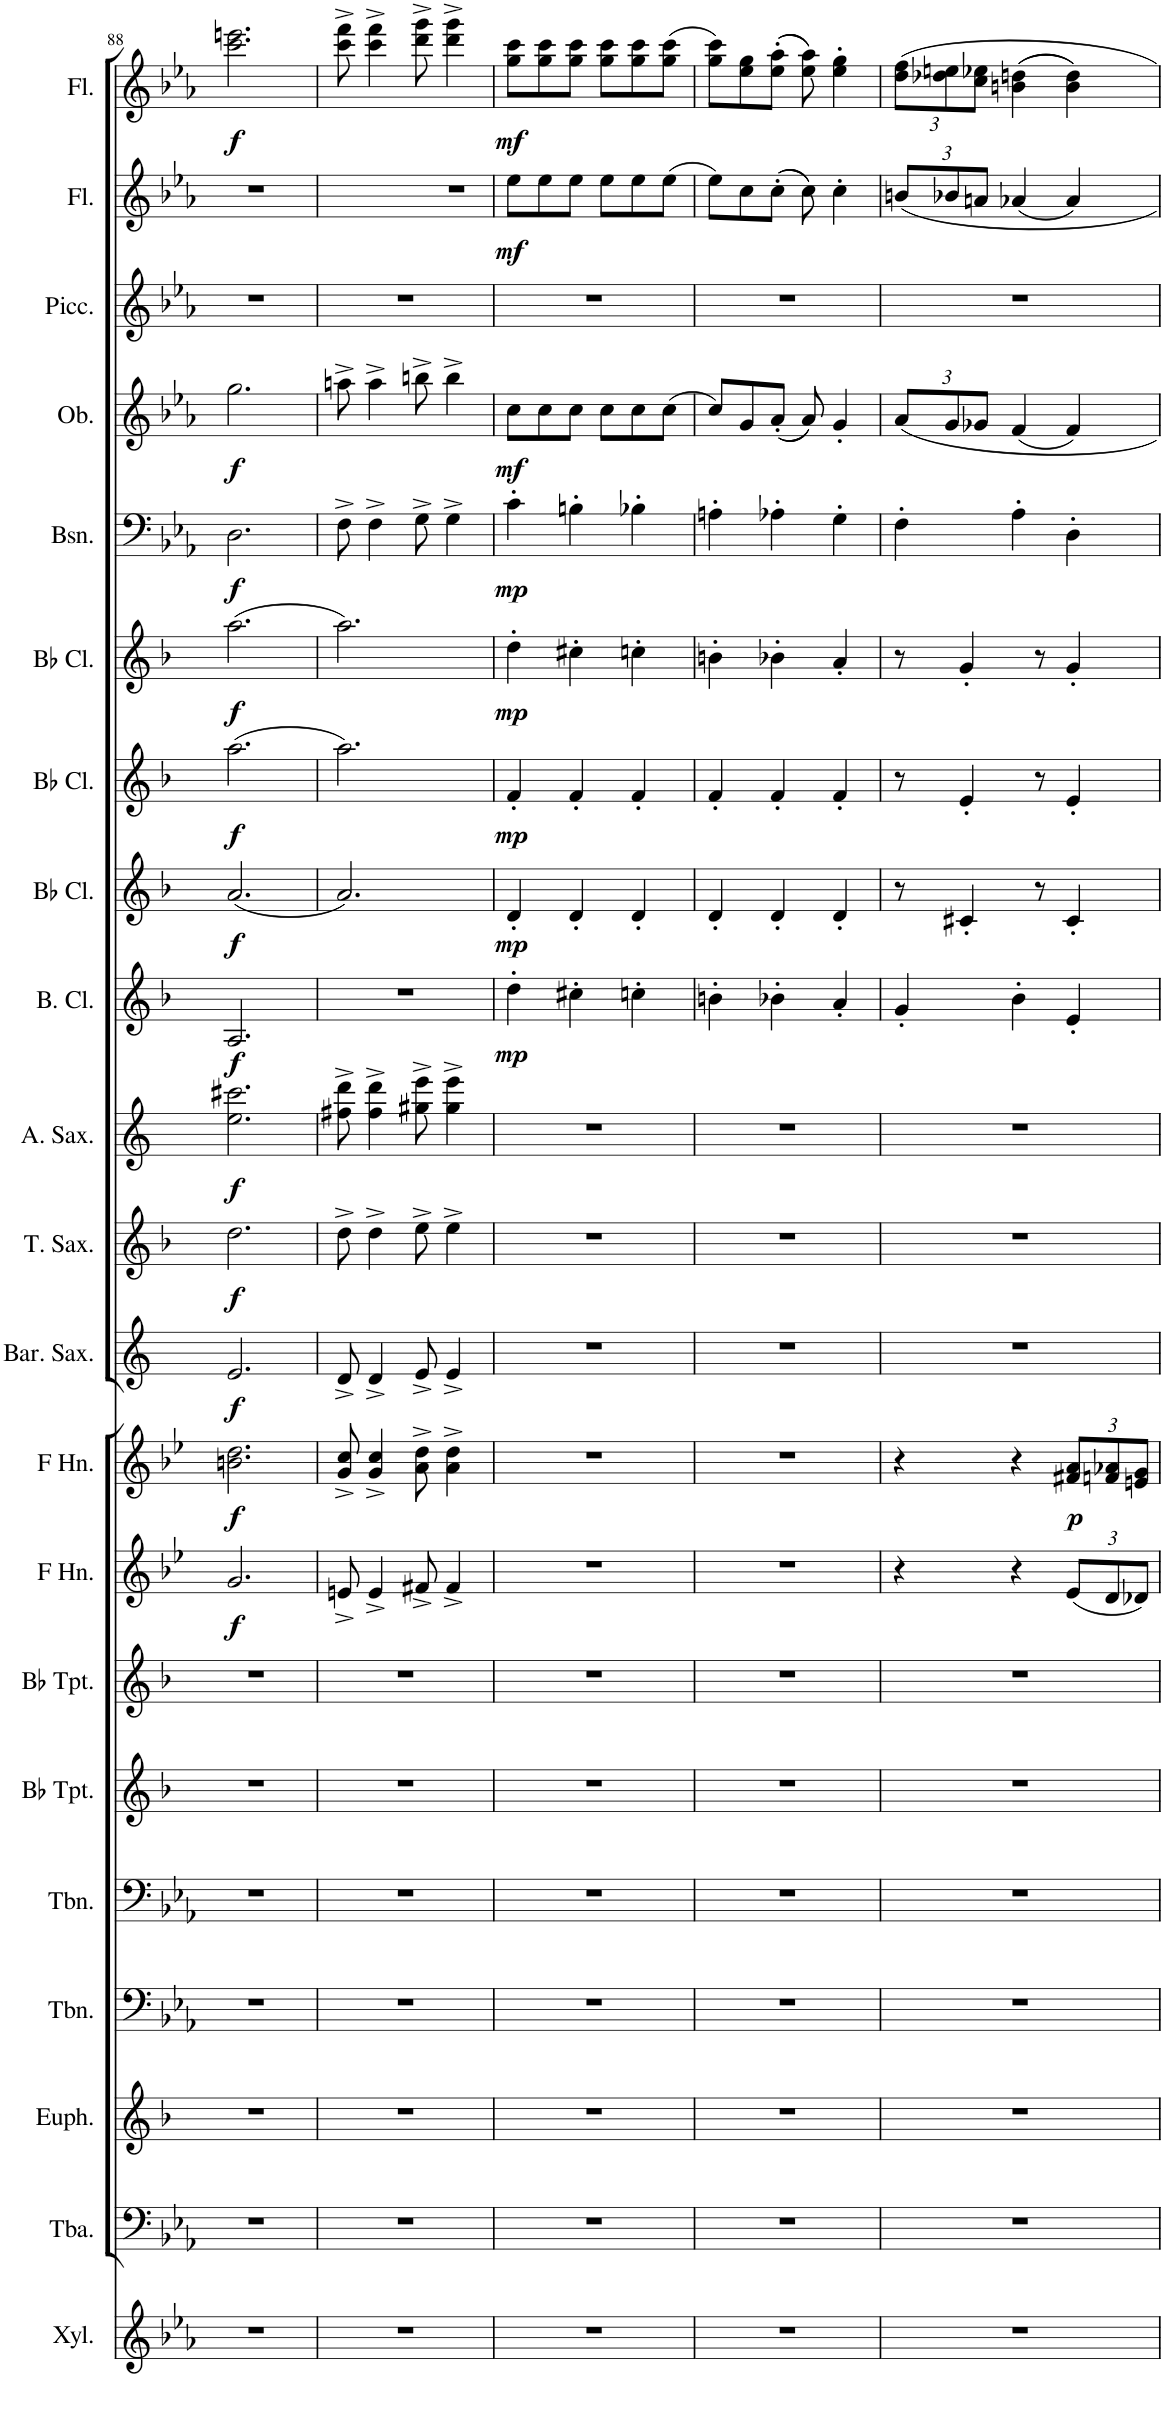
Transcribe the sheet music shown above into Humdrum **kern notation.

**kern	**kern	**kern	**kern	**kern	**kern	**kern	**kern	**dynam	**kern	**dynam	**kern	**dynam	**kern	**dynam	**kern	**dynam	**kern	**dynam	**kern	**dynam	**kern	**dynam	**kern	**dynam	**kern	**dynam	**kern	**dynam	**kern	**kern	**dynam	**kern	**dynam
*part21	*part20	*part19	*part18	*part17	*part16	*part15	*part14	*part14	*part13	*part13	*part12	*part12	*part11	*part11	*part10	*part10	*part9	*part9	*part8	*part8	*part7	*part7	*part6	*part6	*part5	*part5	*part4	*part4	*part3	*part2	*part2	*part1	*part1
*staff21	*staff20	*staff19	*staff18	*staff17	*staff16	*staff15	*staff14	*staff14	*staff13	*staff13	*staff12	*staff12	*staff11	*staff11	*staff10	*staff10	*staff9	*staff9	*staff8	*staff8	*staff7	*staff7	*staff6	*staff6	*staff5	*staff5	*staff4	*staff4	*staff3	*staff2	*staff2	*staff1	*staff1
*I"Xylophone	*I"Tuba	*I"Eufonio	*I"Trombon 3	*I"Trombon 1-2	*I"Trompeta Bb 3	*I"Trompeta Bb 1-2	*I"Corno Fa 3	*	*I"Corno Fa 1-2	*	*I"Saxofon Baritono	*	*I"Saxofon Tenor	*	*I"Saxofon alto	*	*I"Clarinete bajo	*	*I"Clarinete Bb 3	*	*I"Clarinete Bb 2	*	*I"Clarinete Bb 1	*	*I"Fagot	*	*I"Oboe	*	*I"Piccolo	*I"Flauta 3	*	*I"Flauta 1-2	*
*I'Xyl.	*I'Tba.	*	*I'Tbn.	*I'Tbn.	*	*	*	*	*	*	*	*	*	*	*	*	*	*	*	*	*	*	*	*	*	*	*I'Ob.	*	*I'Picc.	*I'Fl.	*	*I'Fl.	*
!!LO:PB:g=z
*clefG2	*clefF4	*clefG2	*clefF4	*clefF4	*clefG2	*clefG2	*clefG2	*	*clefG2	*	*clefG2	*	*clefG2	*	*clefG2	*	*clefG2	*	*clefG2	*	*clefG2	*	*clefG2	*	*clefF4	*	*clefG2	*	*clefG2	*clefG2	*	*clefG2	*
*Trd-7c-12	*	*Trd8c14	*	*	*Trd1c2	*Trd1c2	*Trd4c7	*	*Trd4c7	*	*Trd12c21	*	*Trd8c14	*	*Trd5c9	*	*Trd8c14	*	*Trd1c2	*	*Trd1c2	*	*Trd1c2	*	*	*	*	*	*Trd-7c-12	*	*	*	*
*k[b-e-a-]	*k[b-e-a-]	*k[b-]	*k[b-e-a-]	*k[b-e-a-]	*k[b-]	*k[b-]	*k[b-e-]	*	*k[b-e-]	*	*k[]	*	*k[b-]	*	*k[]	*	*k[b-]	*	*k[b-]	*	*k[b-]	*	*k[b-]	*	*k[b-e-a-]	*	*k[b-e-a-]	*	*k[b-e-a-]	*k[b-e-a-]	*	*k[b-e-a-]	*
*M6/8	*M6/8	*M6/8	*M6/8	*M6/8	*M6/8	*M6/8	*M6/8	*	*M6/8	*	*M6/8	*	*M6/8	*	*M6/8	*	*M6/8	*	*M6/8	*	*M6/8	*	*M6/8	*	*M6/8	*	*M6/8	*	*M6/8	*M6/8	*	*M6/8	*
=88	=88	=88	=88	=88	=88	=88	=88	=88	=88	=88	=88	=88	=88	=88	=88	=88	=88	=88	=88	=88	=88	=88	=88	=88	=88	=88	=88	=88	=88	=88	=88	=88	=88
!	!	!	!	!	!	!	!	!LO:DY:b	!	!LO:DY:b	!	!LO:DY:b	!	!LO:DY:b	!	!LO:DY:b	!	!LO:DY:b	!	!LO:DY:b	!	!LO:DY:b	!	!LO:DY:b	!	!LO:DY:b	!	!LO:DY:b	!	!	!	!	!LO:DY:b
2.r	2.r	2.r	2.r	2.r	2.r	2.r	2.g/	f	2.bn\ 2.dd\	f	2.e/	f	2.dd\	f	2.ee\ 2.ccc#X\	f	2.A/	f	(2.a/	f	(2.aa\	f	(2.aa\	f	2.D\	f	2.gg\	f	2.r	2.r	.	2.ccc\ 2.eeen\	f
=89	=89	=89	=89	=89	=89	=89	=89	=89	=89	=89	=89	=89	=89	=89	=89	=89	=89	=89	=89	=89	=89	=89	=89	=89	=89	=89	=89	=89	=89	=89	=89	=89	=89
2.r	2.r	2.r	2.r	2.r	2.r	2.r	8en^/	.	8g/^ 8cc/^	.	8d^/	.	8dd^\	.	8ff#X\^ 8ddd\^	.	2.r	.	2.a/)	.	2.aa\)	.	2.aa\)	.	8F^\	.	8aan^\	.	2.r	2.r	.	8ccc\^ 8fff\^	.
.	.	.	.	.	.	.	4e^/	.	4g/^ 4cc/^	.	4d^/	.	4dd^\	.	4ff#\^ 4ddd\^	.	.	.	.	.	.	.	.	.	4F^\	.	4aa^\	.	.	.	.	4ccc\^ 4fff\^	.
.	.	.	.	.	.	.	8f#X^/	.	8a\^ 8dd\^	.	8e^/	.	8ee^\	.	8gg#X\^ 8eee\^	.	.	.	.	.	.	.	.	.	8G^\	.	8bbn^\	.	.	.	.	8ddd\^ 8ggg\^	.
.	.	.	.	.	.	.	4f#^/	.	4a\^ 4dd\^	.	4e^/	.	4ee^\	.	4gg#\^ 4eee\^	.	.	.	.	.	.	.	.	.	4G^\	.	4bb^\	.	.	.	.	4ddd\^ 4ggg\^	.
=90	=90	=90	=90	=90	=90	=90	=90	=90	=90	=90	=90	=90	=90	=90	=90	=90	=90	=90	=90	=90	=90	=90	=90	=90	=90	=90	=90	=90	=90	=90	=90	=90	=90
!	!	!	!	!	!	!	!	!	!	!	!	!	!	!	!	!	!	!LO:DY:b	!	!LO:DY:b	!	!LO:DY:b	!	!LO:DY:b	!	!LO:DY:b	!	!LO:DY:b	!	!	!LO:DY:b	!	!LO:DY:b
2.r	2.r	2.r	2.r	2.r	2.r	2.r	2.r	.	2.r	.	2.r	.	2.r	.	2.r	.	4dd'\	mp	4d'/	mp	4f'/	mp	4dd'\	mp	4c'\	mp	8cc\L	mf	2.r	8ee-\L	mf	8gg\ 8ccc\L	mf
.	.	.	.	.	.	.	.	.	.	.	.	.	.	.	.	.	.	.	.	.	.	.	.	.	.	.	8cc\	.	.	8ee-\	.	8gg\ 8ccc\	.
.	.	.	.	.	.	.	.	.	.	.	.	.	.	.	.	.	4cc#X'\	.	4d'/	.	4f'/	.	4cc#X'\	.	4Bn'\	.	8cc\J	.	.	8ee-\J	.	8gg\ 8ccc\J	.
.	.	.	.	.	.	.	.	.	.	.	.	.	.	.	.	.	.	.	.	.	.	.	.	.	.	.	8cc\L	.	.	8ee-\L	.	8gg\ 8ccc\L	.
.	.	.	.	.	.	.	.	.	.	.	.	.	.	.	.	.	4ccn'\	.	4d'/	.	4f'/	.	4ccn'\	.	4B-X'\	.	8cc\	.	.	8ee-\	.	8gg\ 8ccc\	.
.	.	.	.	.	.	.	.	.	.	.	.	.	.	.	.	.	.	.	.	.	.	.	.	.	.	.	(8cc\J	.	.	(8ee-\J	.	(8gg\ 8ccc\J	.
=91	=91	=91	=91	=91	=91	=91	=91	=91	=91	=91	=91	=91	=91	=91	=91	=91	=91	=91	=91	=91	=91	=91	=91	=91	=91	=91	=91	=91	=91	=91	=91	=91	=91
2.r	2.r	2.r	2.r	2.r	2.r	2.r	2.r	.	2.r	.	2.r	.	2.r	.	2.r	.	4bn'\	.	4d'/	.	4f'/	.	4bn'\	.	4An'\	.	8cc/L)	.	2.r	8ee-\L)	.	8gg\ 8ccc\L)	.
.	.	.	.	.	.	.	.	.	.	.	.	.	.	.	.	.	.	.	.	.	.	.	.	.	.	.	8g/	.	.	8cc\	.	8ee-\ 8gg\	.
.	.	.	.	.	.	.	.	.	.	.	.	.	.	.	.	.	4b-X'\	.	4d'/	.	4f'/	.	4b-X'\	.	4A-X'\	.	((8a-'/J	.	.	((8cc'\J	.	((8ee-\' 8aa-\'J	.
.	.	.	.	.	.	.	.	.	.	.	.	.	.	.	.	.	.	.	.	.	.	.	.	.	.	.	8a-/))	.	.	8cc\))	.	8ee-\ 8aa-\))	.
.	.	.	.	.	.	.	.	.	.	.	.	.	.	.	.	.	4a'/	.	4d'/	.	4f'/	.	4a'/	.	4G'\	.	4g'/	.	.	4cc'\	.	4ee-\' 4gg\'	.
=92	=92	=92	=92	=92	=92	=92	=92	=92	=92	=92	=92	=92	=92	=92	=92	=92	=92	=92	=92	=92	=92	=92	=92	=92	=92	=92	=92	=92	=92	=92	=92	=92	=92
*	*	*	*	*	*	*	*	*	*	*	*	*	*	*	*	*	*	*	*	*	*	*	*	*	*	*	*Xbrackettup	*	*	*Xbrackettup	*	*Xbrackettup	*
2.r	2.r	2.r	2.r	2.r	2.r	2.r	4r	.	4r	.	2.r	.	2.r	.	2.r	.	4g'/	.	8r	.	8r	.	8r	.	4F'\	.	12a-/L	.	2.r	12bn/L	.	12dd\ 12ff\L	.
.	.	.	.	.	.	.	.	.	.	.	.	.	.	.	.	.	.	.	.	.	.	.	.	.	.	.	12g/	.	.	12b-X/	.	12dd-X\ 12een\	.
.	.	.	.	.	.	.	.	.	.	.	.	.	.	.	.	.	.	.	4c#X'/	.	4e'/	.	4g'/	.	.	.	.	.	.	.	.	.	.
.	.	.	.	.	.	.	.	.	.	.	.	.	.	.	.	.	.	.	.	.	.	.	.	.	.	.	12g-X/J	.	.	12an/J	.	12cc\ 12ee-X\J	.
.	.	.	.	.	.	.	4r	.	4r	.	.	.	.	.	.	.	4b-'\	.	.	.	.	.	.	.	4A-'\	.	(4f/	.	.	(4a-X/	.	((4bn\ 4ddn\	.
.	.	.	.	.	.	.	.	.	.	.	.	.	.	.	.	.	.	.	8r	.	8r	.	8r	.	.	.	.	.	.	.	.	.	.
*	*	*	*	*	*	*	*Xbrackettup	*	*Xbrackettup	*	*	*	*	*	*	*	*	*	*	*	*	*	*	*	*	*	*	*	*	*	*	*	*
!	!	!	!	!	!	!	!	!	!	!LO:DY:b	!	!	!	!	!	!	!	!	!	!	!	!	!	!	!	!	!	!	!	!	!	!	!
.	.	.	.	.	.	.	(12e-/L	.	12f#X/ 12a/L	p	.	.	.	.	.	.	4e'/	.	4c#'/	.	4e'/	.	4g'/	.	4D'\	.	4f/)	.	.	4a-/)	.	4b\ 4dd\))	.
.	.	.	.	.	.	.	12d/	.	12fn/ 12a-X/	.	.	.	.	.	.	.	.	.	.	.	.	.	.	.	.	.	.	.	.	.	.	.	.
.	.	.	.	.	.	.	12d-X/J)	.	12en/ 12g/J	.	.	.	.	.	.	.	.	.	.	.	.	.	.	.	.	.	.	.	.	.	.	.	.
=	=	=	=	=	=	=	=	=	=	=	=	=	=	=	=	=	=	=	=	=	=	=	=	=	=	=	=	=	=	=	=	=	=
*-	*-	*-	*-	*-	*-	*-	*-	*-	*-	*-	*-	*-	*-	*-	*-	*-	*-	*-	*-	*-	*-	*-	*-	*-	*-	*-	*-	*-	*-	*-	*-	*-	*-
